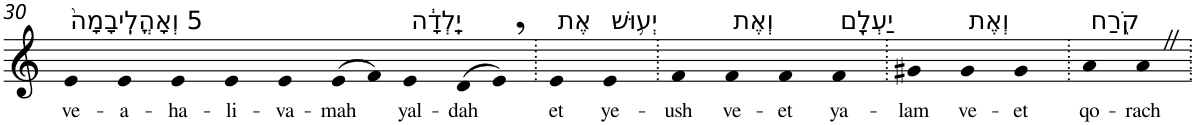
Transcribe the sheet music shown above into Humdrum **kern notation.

**kern	**text
*part1	*part1
*staff1	*staff1
*I"Piano	*
*I'Pno	*
!!LO:PB:g=z
*clefG2	*
*k[]	*
=30	=30
!LO:TX:a:t=5 וְאָהֳלִֽיבָמָה֙	!
!	!LO:LY:b
4e	ve-
!	!LO:LY:b
4e	-a-
!	!LO:LY:b
4e	-ha-
!	!LO:LY:b
4e	-li-
!	!LO:LY:b
4e	-va-
!	!LO:LY:b
(>8e	-mah
8f)	.
!LO:TX:a:t=יָֽלְדָ֔ה	!
!	!LO:LY:b
4e	yal-
!	!LO:LY:b
(>8d	-dah
8e,)	.
=31.	=31.
!LO:TX:a:t=אֶת	!
!	!LO:LY:b
4e	et
!LO:TX:a:t=יְע֥וּשׁ	!
!	!LO:LY:b
4e	ye-
=32.	=32.
!	!LO:LY:b
4f	-ush
!LO:TX:a:t=וְאֶת	!
!	!LO:LY:b
4f	ve-
!	!LO:LY:b
4f	-et
!LO:TX:a:t=יַעְלָ֖ם	!
!	!LO:LY:b
4f	ya-
=33.	=33.
!	!LO:LY:b
4g#X	-lam
!LO:TX:a:t=וְאֶת	!
!	!LO:LY:b
4g#	ve-
!	!LO:LY:b
4g#	-et
=34.	=34.
!LO:TX:a:t=קֹ֑רַח	!
!	!LO:LY:b
4a	qo-
!	!LO:LY:b
4aZ	-rach
=.	=.
*-	*-
